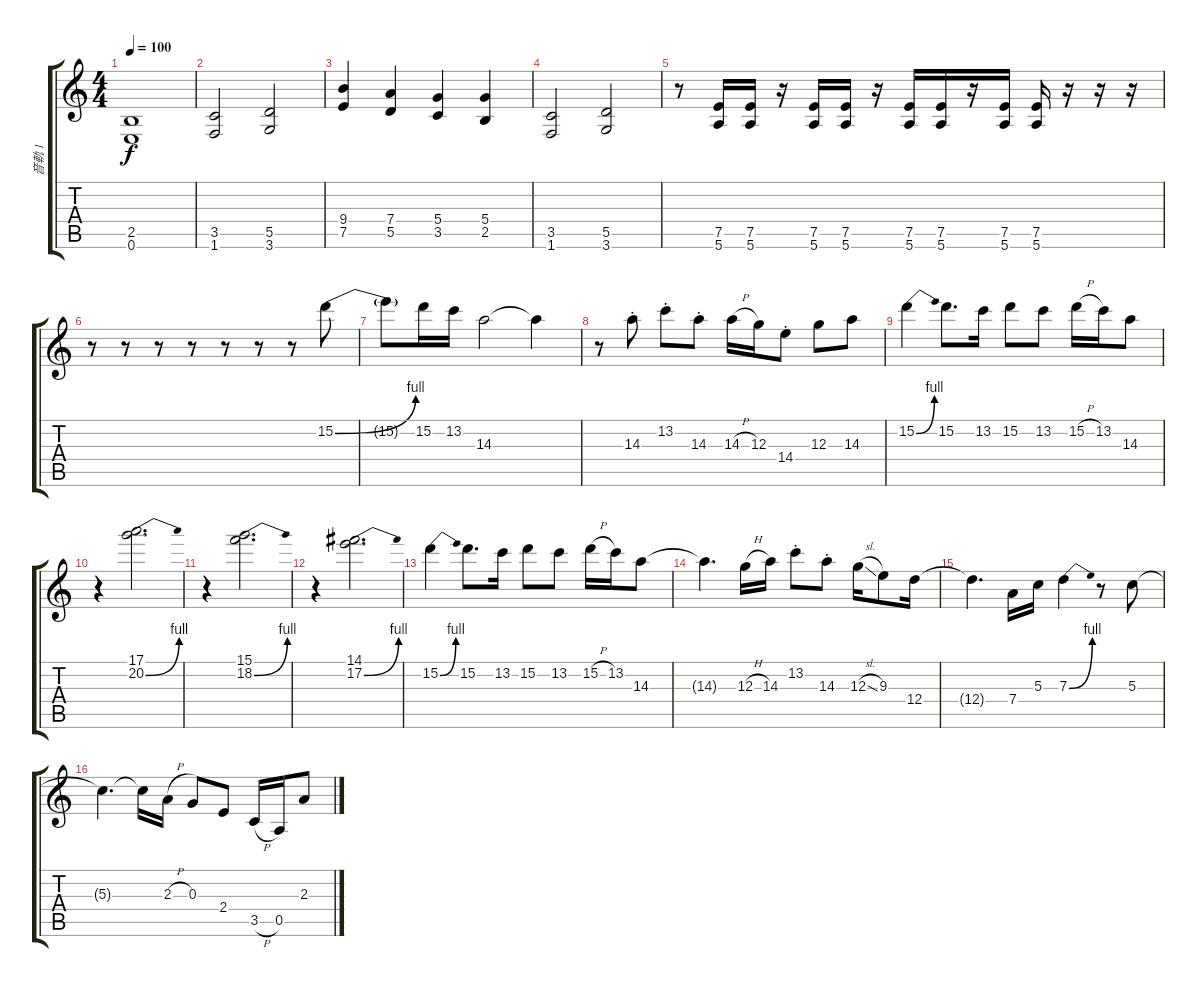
\track ("音軌 1" "音軌 1") {instrument overdrivenguitar}
\staff {score tabs}
\tuning (E4 B3 G3 D3 A2 E2) {hide}
\ts (4 4)
\tempo 100
\clef g2
\ks c
(2.5 0.6).1{dy f} |
(3.5 1.6).2 (5.5 3.6).2 |
(9.4 7.5).4 (7.4 5.5).4 (5.4 3.5).4 (5.4 2.5).4 |
(3.5 1.6).2 (5.5 3.6).2 |
r.8 (7.5 5.6).16 (7.5 5.6).16 r.16 (7.5 5.6).16 (7.5 5.6).16 r.16 (7.5 5.6).16 (7.5 5.6).16 r.16 (7.5 5.6).16 (7.5 5.6).16 r.16 r.16 r.16 |
r.8 r.8 r.8 r.8 r.8 r.8 r.8 15.2{be (bend 0 0 60 4)}.8 |
15.2{t}.8 15.2.16 13.2.16 14.3.2 14.3{t}.4 |
r.8 14.3{st}.8 13.2{st}.8 14.3{st}.8 14.3{h}.16 12.3.16 14.4{st}.8 12.3.8 14.3.8 |
15.2{be (bend 0 0 60 4)}.4 15.2.8{d} 13.2.16 15.2.8 13.2.8 15.2{h}.16 13.2.16 14.3.8 |
r.4 (17.1 20.2{be (bend 0 0 60 4)}).2{d} |
r.4 (15.1 18.2{be (bend 0 0 60 4)}).2{d} |
r.4 (14.1 17.2{be (bend 0 0 60 4)}).2{d} |
15.2{be (bend 0 0 60 4)}.4 15.2.8{d} 13.2.16 15.2.8 13.2.8 15.2{h}.16 13.2.16 14.3.8 |
14.3{t}.4{d} 12.3{h}.16 14.3.16 13.2{st}.8 14.3{st}.8 12.3{sl}.16 9.3.8 12.4.16 |
12.4{t}.4{d} 7.4.16 5.3.16 7.3{be (bend 0 0 60 4)}.4 r.8 5.3.8 |
5.3{t}.4{d} 5.3{t}.16 2.3{h}.16 0.3.8 2.4.8 3.5{h}.16 0.5.16 2.3.8
